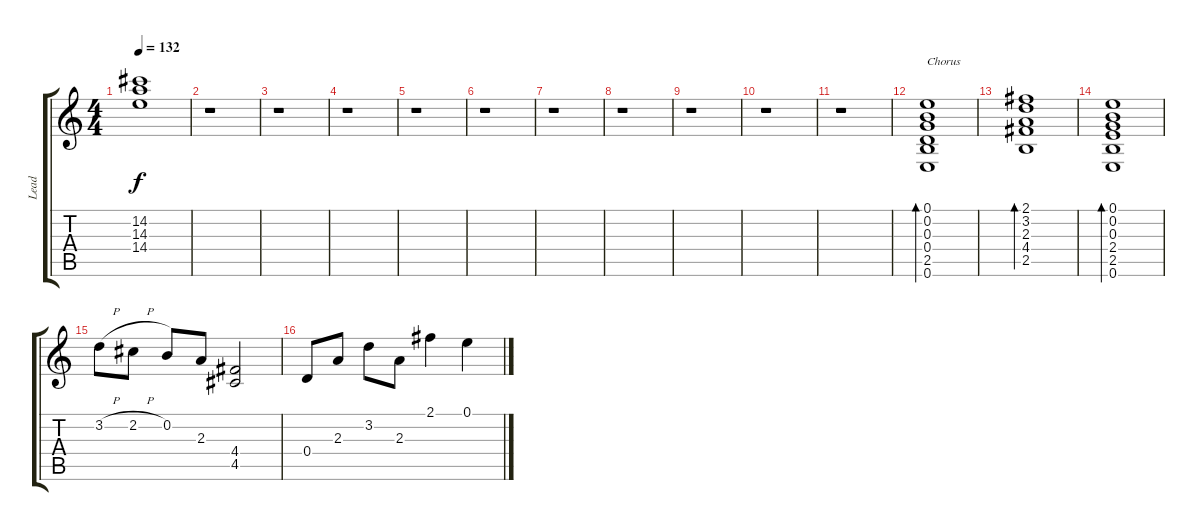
\track ("Lead" "Lead") {instrument acousticguitarsteel}
\staff {score tabs}
\tuning (E4 B3 G3 D3 A2 E2) {hide}
\ts (4 4)
\tempo 132
\clef g2
\ks c
(14.2 14.3 14.4).1{dy f} |
r.1 |
r.1 |
r.1 |
r.1 |
r.1 |
r.1 |
r.1 |
r.1 |
r.1 |
r.1 |
(0.1 0.2 0.3 0.4 2.5 0.6).1{bd 30 txt "Chorus"} |
(2.1 3.2 2.3 4.4 2.5).1{bd 30} |
(0.1 0.2 0.3 2.4 2.5 0.6).1{bd 30} |
3.2{h}.8 2.2{h}.8 0.2.8 2.3.8 (4.4 4.5).2 |
0.4.8 2.3.8 3.2.8 2.3.8 2.1.4 0.1.4
